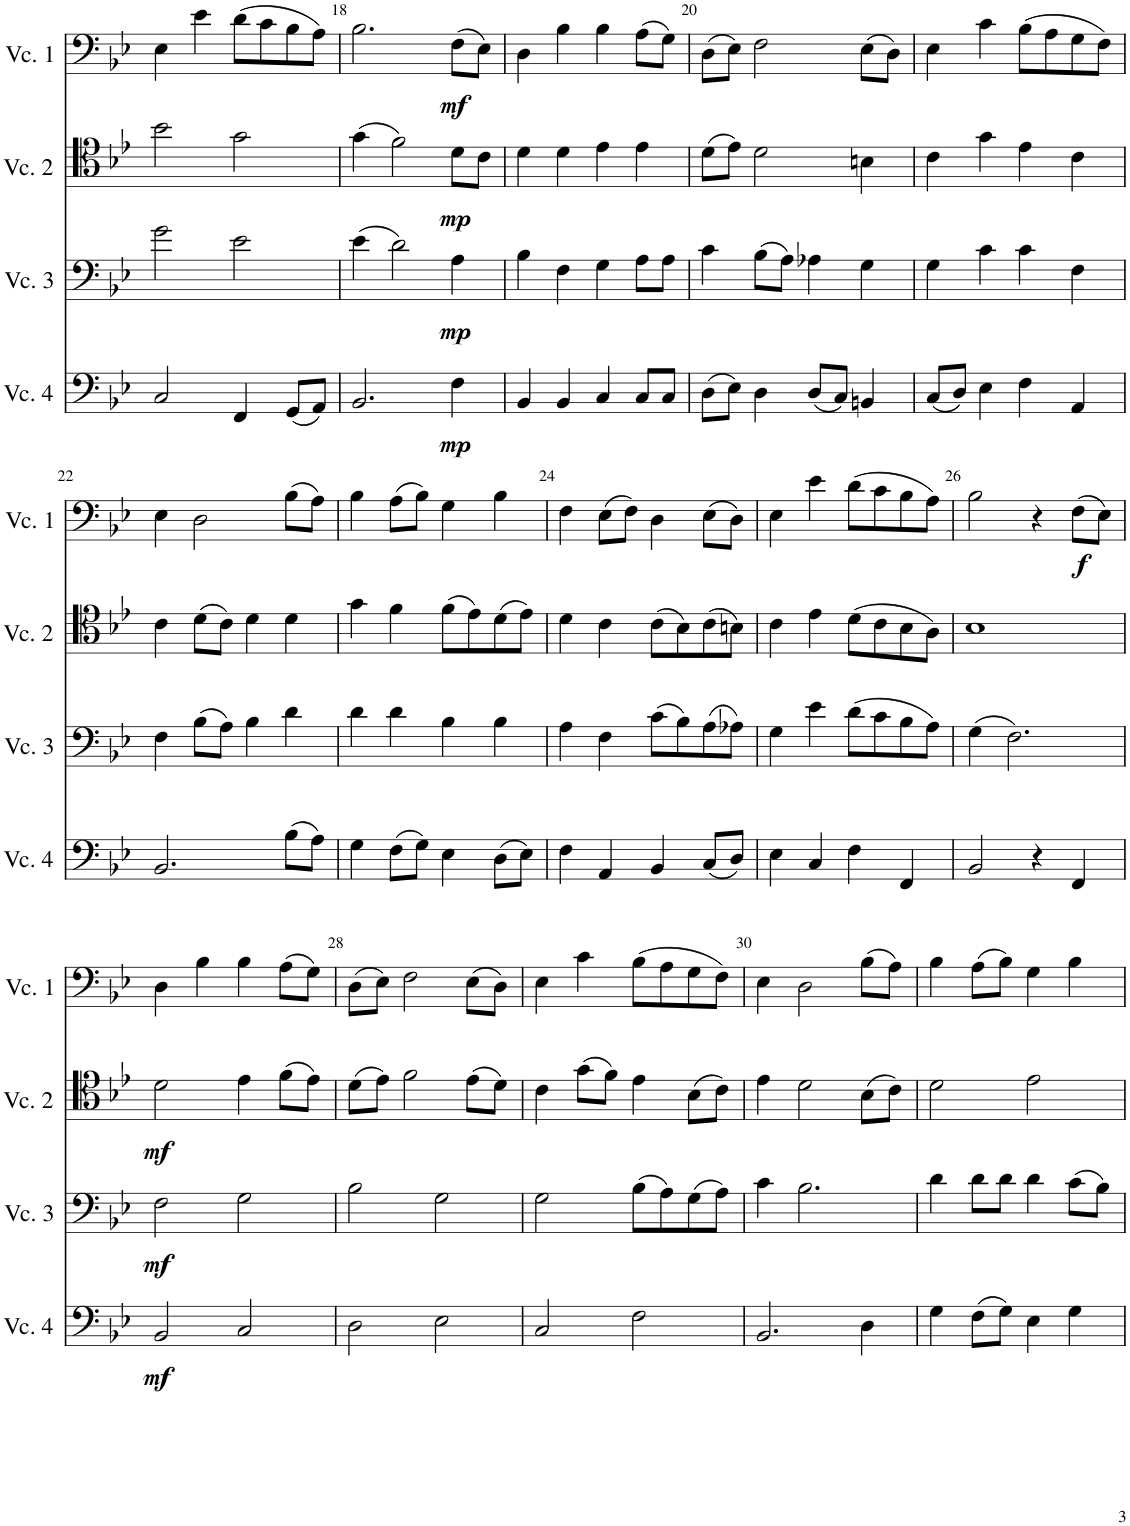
**kern	**dynam	**kern	**dynam	**kern	**dynam	**kern	**dynam
*part4	*part4	*part3	*part3	*part2	*part2	*part1	*part1
*staff4	*staff4	*staff3	*staff3	*staff2	*staff2	*staff1	*staff1
*I"Cello 4	*	*I"Cello 3	*	*I"Cello 2	*	*I"Cello 1	*
!!LO:PB:g=z
*clefF4	*	*clefF4	*	*clefC4	*	*clefF4	*
*k[b-e-]	*	*k[b-e-]	*	*k[b-e-]	*	*k[b-e-]	*
*M4/4	*	*M4/4	*	*M4/4	*	*M4/4	*
=17	=17	=17	=17	=17	=17	=17	=17
2C/	.	2g\	.	2b-\	.	4E-\	.
.	.	.	.	.	.	4e-\	.
4FF/	.	2e-\	.	2g\	.	(8d\L	.
.	.	.	.	.	.	8c\	.
(8GG/L	.	.	.	.	.	8B-\	.
8AA/J)	.	.	.	.	.	8A\J)	.
=18	=18	=18	=18	=18	=18	=18	=18
2.BB-/	.	(4e-\	.	(4g\	.	2.B-\	.
.	.	2d\)	.	2f\)	.	.	.
!	!LO:DY:b	!	!LO:DY:b	!	!LO:DY:b	!	!LO:DY:b
4F\	mp	4A\	mp	8d\L	mp	(8F\L	mf
.	.	.	.	8c\J	.	8E-\J)	.
=19	=19	=19	=19	=19	=19	=19	=19
4BB-/	.	4B-\	.	4d\	.	4D\	.
4BB-/	.	4F\	.	4d\	.	4B-\	.
4C/	.	4G\	.	4e-\	.	4B-\	.
8C/L	.	8A\L	.	4e-\	.	(8A\L	.
8C/J	.	8A\J	.	.	.	8G\J)	.
=20	=20	=20	=20	=20	=20	=20	=20
(8D\L	.	4c\	.	(8d\L	.	(8D\L	.
8E-\J)	.	.	.	8e-\J)	.	8E-\J)	.
4D\	.	(8B-\L	.	2d\	.	2F\	.
.	.	8A\J)	.	.	.	.	.
(8D/L	.	4A-X\	.	.	.	.	.
8C/J)	.	.	.	.	.	.	.
4BBn/	.	4G\	.	4Bn\	.	(8E-\L	.
.	.	.	.	.	.	8D\J)	.
=21	=21	=21	=21	=21	=21	=21	=21
(8C/L	.	4G\	.	4c\	.	4E-\	.
8D/J)	.	.	.	.	.	.	.
4E-\	.	4c\	.	4g\	.	4c\	.
4F\	.	4c\	.	4e-\	.	(8B-\L	.
.	.	.	.	.	.	8A\	.
4AA/	.	4F\	.	4c\	.	8G\	.
.	.	.	.	.	.	8F\J)	.
!!LO:LB:g=z
=22	=22	=22	=22	=22	=22	=22	=22
2.BB-/	.	4F\	.	4c\	.	4E-\	.
.	.	(8B-\L	.	(8d\L	.	2D\	.
.	.	8A\J)	.	8c\J)	.	.	.
.	.	4B-\	.	4d\	.	.	.
(8B-\L	.	4d\	.	4d\	.	(8B-\L	.
8A\J)	.	.	.	.	.	8A\J)	.
=23	=23	=23	=23	=23	=23	=23	=23
4G\	.	4d\	.	4g\	.	4B-\	.
(8F\L	.	4d\	.	4f\	.	(8A\L	.
8G\J)	.	.	.	.	.	8B-\J)	.
4E-\	.	4B-\	.	(8f\L	.	4G\	.
.	.	.	.	8e-\)	.	.	.
(8D\L	.	4B-\	.	(8d\	.	4B-\	.
8E-\J)	.	.	.	8e-\J)	.	.	.
=24	=24	=24	=24	=24	=24	=24	=24
4F\	.	4A\	.	4d\	.	4F\	.
4AA/	.	4F\	.	4c\	.	(8E-\L	.
.	.	.	.	.	.	8F\J)	.
4BB-/	.	(8c\L	.	(8c\L	.	4D\	.
.	.	8B-\)	.	8B-\)	.	.	.
(8C/L	.	(8A\	.	(8c\	.	(8E-\L	.
8D/J)	.	8A-X\J)	.	8Bn\J)	.	8D\J)	.
=25	=25	=25	=25	=25	=25	=25	=25
4E-\	.	4G\	.	4c\	.	4E-\	.
4C/	.	4e-\	.	4e-\	.	4e-\	.
4F\	.	(8d\L	.	(8d\L	.	(8d\L	.
.	.	8c\	.	8c\	.	8c\	.
4FF/	.	8B-\	.	8B-\	.	8B-\	.
.	.	8A\J)	.	8A\J)	.	8A\J)	.
=26	=26	=26	=26	=26	=26	=26	=26
2BB-/	.	(4G\	.	1B-	.	2B-\	.
.	.	2.F\)	.	.	.	.	.
4r	.	.	.	.	.	4r	.
!	!	!	!	!	!	!	!LO:DY:b
4FF/	.	.	.	.	.	(8F\L	f
.	.	.	.	.	.	8E-\J)	.
!!LO:LB:g=z
=27	=27	=27	=27	=27	=27	=27	=27
!	!LO:DY:b	!	!LO:DY:b	!	!LO:DY:b	!	!
2BB-/	mf	2F\	mf	2d\	mf	4D\	.
.	.	.	.	.	.	4B-\	.
2C/	.	2G\	.	4e-\	.	4B-\	.
.	.	.	.	(8f\L	.	(8A\L	.
.	.	.	.	8e-\J)	.	8G\J)	.
=28	=28	=28	=28	=28	=28	=28	=28
2D\	.	2B-\	.	(8d\L	.	(8D\L	.
.	.	.	.	8e-\J)	.	8E-\J)	.
.	.	.	.	2f\	.	2F\	.
2E-\	.	2G\	.	.	.	.	.
.	.	.	.	(8e-\L	.	(8E-\L	.
.	.	.	.	8d\J)	.	8D\J)	.
=29	=29	=29	=29	=29	=29	=29	=29
2C/	.	2G\	.	4c\	.	4E-\	.
.	.	.	.	(8g\L	.	4c\	.
.	.	.	.	8f\J)	.	.	.
2F\	.	(8B-\L	.	4e-\	.	(8B-\L	.
.	.	8A\)	.	.	.	8A\	.
.	.	(8G\	.	(8B-\L	.	8G\	.
.	.	8A\J)	.	8c\J)	.	8F\J)	.
=30	=30	=30	=30	=30	=30	=30	=30
2.BB-/	.	4c\	.	4e-\	.	4E-\	.
.	.	2.B-\	.	2d\	.	2D\	.
4D\	.	.	.	(8B-\L	.	(8B-\L	.
.	.	.	.	8c\J)	.	8A\J)	.
=31	=31	=31	=31	=31	=31	=31	=31
4G\	.	4d\	.	2d\	.	4B-\	.
(8F\L	.	8d\L	.	.	.	(8A\L	.
8G\J)	.	8d\J	.	.	.	8B-\J)	.
4E-\	.	4d\	.	2e-\	.	4G\	.
4G\	.	(8c\L	.	.	.	4B-\	.
.	.	8B-\J)	.	.	.	.	.
=	=	=	=	=	=	=	=
*-	*-	*-	*-	*-	*-	*-	*-
